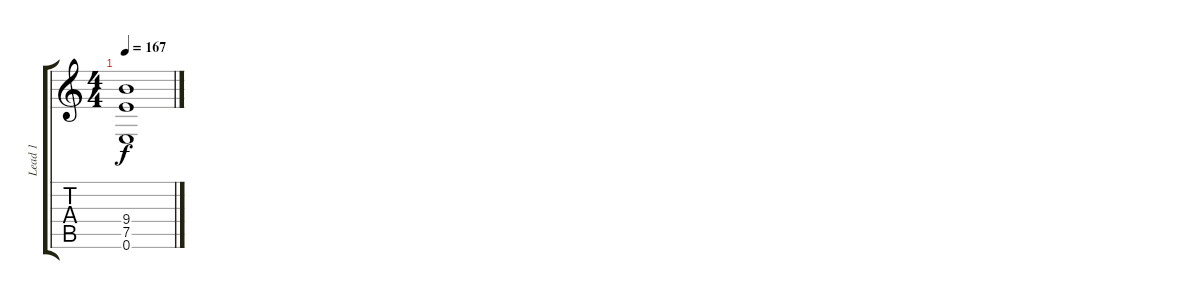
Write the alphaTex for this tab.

\track ("Lead 1" "Lead 1") {instrument overdrivenguitar}
\staff {score tabs}
\tuning (E4 B3 G3 D3 A2 E2) {hide}
\ts (4 4)
\tempo 167
\clef g2
\ks c
(9.4{t} 7.5{t} 0.6{t}).1{dy f}
